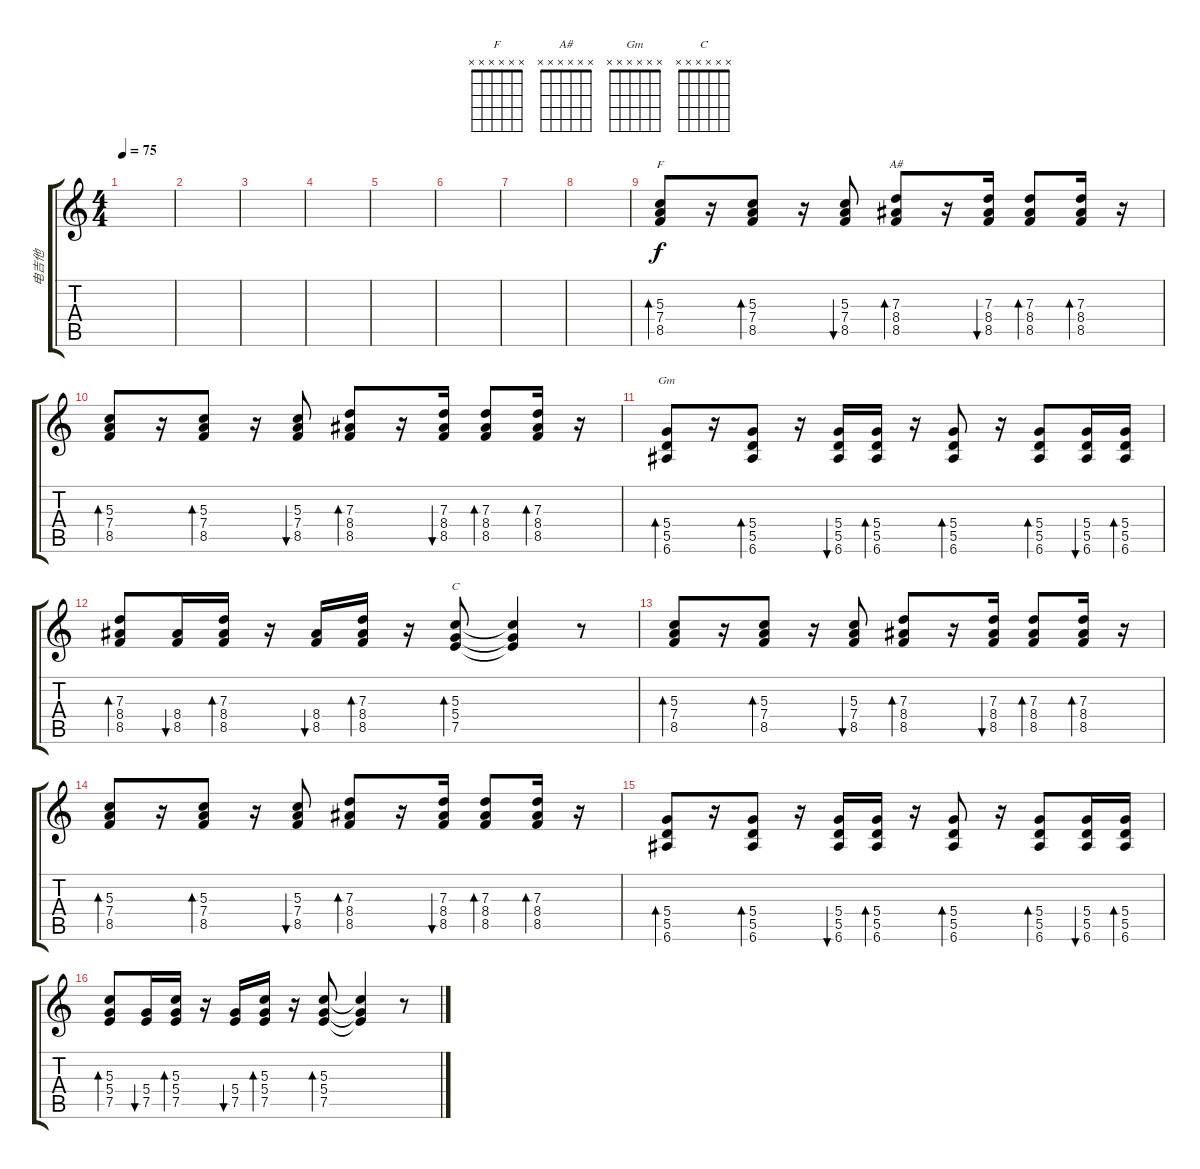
\track ("电吉他" "电吉他") {instrument distortionguitar}
\staff {score tabs}
\tuning (E4 B3 G3 D3 A2 E2) {hide}
\chord ("F" x x x x x x)
\chord ("A#" x x x x x x)
\chord ("Gm" x x x x x x)
\chord ("C" x x x x x x)
\ts (4 4)
\tempo 75
\clef g2
\ks c
|
|
|
|
|
|
|
|
(5.3 7.4 8.5).8{bd 60 ch "F"} r.16 (5.3 7.4 8.5).8{bd 60} r.16 (5.3 7.4 8.5).8{bu 60} (7.3 8.4 8.5).8{bd 60 ch "A#"} r.16 (7.3 8.4 8.5).16{bu 60} (7.3 8.4 8.5).8{bd 60} (7.3 8.4 8.5).16{bd 60} r.16 |
(5.3 7.4 8.5).8{bd 60} r.16 (5.3 7.4 8.5).8{bd 60} r.16 (5.3 7.4 8.5).8{bu 60} (7.3 8.4 8.5).8{bd 60} r.16 (7.3 8.4 8.5).16{bu 60} (7.3 8.4 8.5).8{bd 60} (7.3 8.4 8.5).16{bd 60} r.16 |
(5.4 5.5 6.6).8{bd 60 ch "Gm"} r.16 (5.4 5.5 6.6).8{bd 60} r.16 (5.4 5.5 6.6).16{bu 60} (5.4 5.5 6.6).16{bd 60} r.16 (5.4 5.5 6.6).8{bd 60} r.16 (5.4 5.5 6.6).8{bd 60} (5.4 5.5 6.6).16{bu 60} (5.4 5.5 6.6).16{bd 60} |
(7.3 8.4 8.5).8{bd 60} (8.4 8.5).16{bu 60} (7.3 8.4 8.5).16{bd 60} r.16 (8.4 8.5).16{bu 60} (7.3 8.4 8.5).16{bd 60} r.16 (5.3 5.4 7.5).8{bd 60 ch "C"} (5.3{t} 5.4{t} 7.5{t}).4 r.8 |
(5.3 7.4 8.5).8{bd 60} r.16 (5.3 7.4 8.5).8{bd 60} r.16 (5.3 7.4 8.5).8{bu 60} (7.3 8.4 8.5).8{bd 60} r.16 (7.3 8.4 8.5).16{bu 60} (7.3 8.4 8.5).8{bd 60} (7.3 8.4 8.5).16{bd 60} r.16 |
(5.3 7.4 8.5).8{bd 60} r.16 (5.3 7.4 8.5).8{bd 60} r.16 (5.3 7.4 8.5).8{bu 60} (7.3 8.4 8.5).8{bd 60} r.16 (7.3 8.4 8.5).16{bu 60} (7.3 8.4 8.5).8{bd 60} (7.3 8.4 8.5).16{bd 60} r.16 |
(5.4 5.5 6.6).8{bd 60} r.16 (5.4 5.5 6.6).8{bd 60} r.16 (5.4 5.5 6.6).16{bu 60} (5.4 5.5 6.6).16{bd 60} r.16 (5.4 5.5 6.6).8{bd 60} r.16 (5.4 5.5 6.6).8{bd 60} (5.4 5.5 6.6).16{bu 60} (5.4 5.5 6.6).16{bd 60} |
(5.3 5.4 7.5).8{bd 60} (5.4 7.5).16{bu 60} (5.3 5.4 7.5).16{bd 60} r.16 (5.4 7.5).16{bu 60} (5.3 5.4 7.5).16{bd 60} r.16 (5.3 5.4 7.5).8{bd 60} (5.3{t} 5.4{t} 7.5{t}).4 r.8
